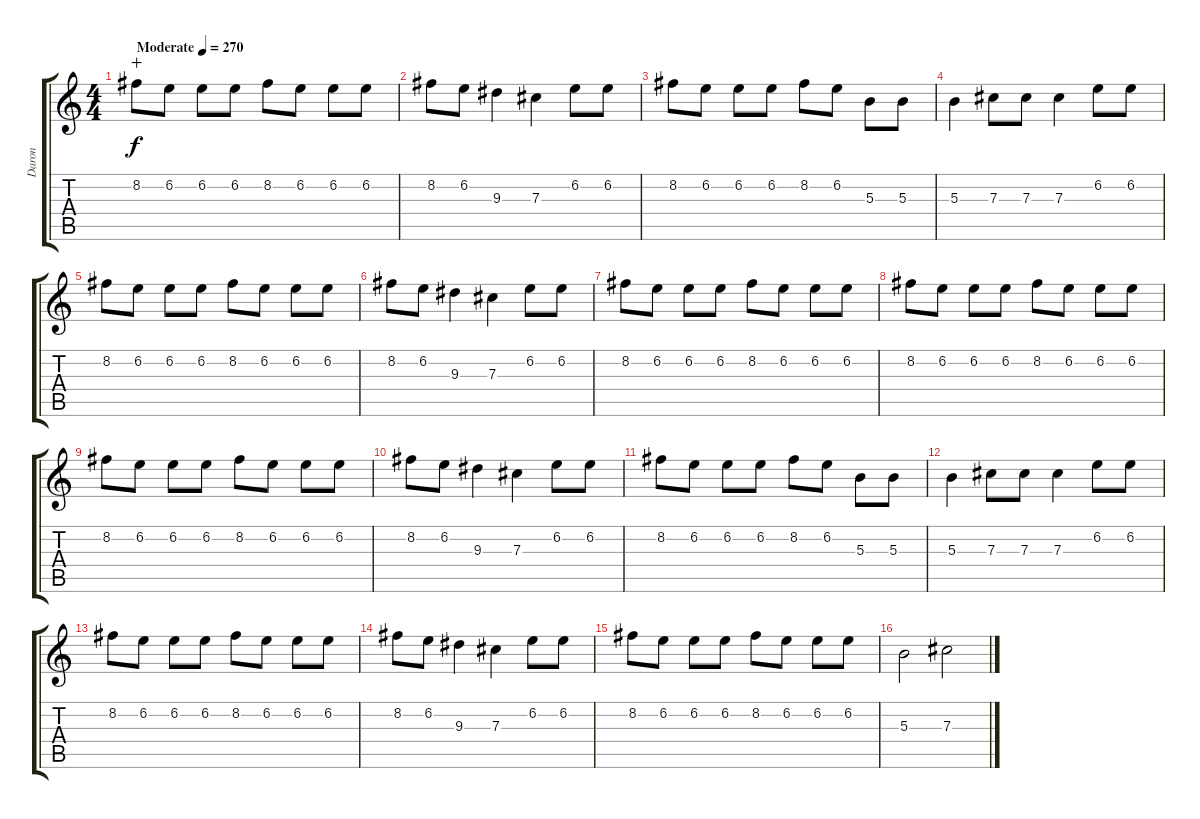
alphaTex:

\track ("Daron" "Daron") {instrument overdrivenguitar}
\staff {score tabs}
\tuning (Eb4 Bb3 Gb3 Db3 Ab2 Db2) {hide}
\ts (4 4)
\tempo (270 "Moderate")
\clef g2
\ks c
8.2.8{dy f instrument overdrivenguitar wahc} 6.2.8 6.2.8 6.2.8 8.2.8 6.2.8 6.2.8 6.2.8 |
8.2.8 6.2.8 9.3.4 7.3.4 6.2.8 6.2.8 |
8.2.8 6.2.8 6.2.8 6.2.8 8.2.8 6.2.8 5.3.8 5.3.8 |
5.3.4 7.3.8 7.3.8 7.3.4 6.2.8 6.2.8 |
8.2.8 6.2.8 6.2.8 6.2.8 8.2.8 6.2.8 6.2.8 6.2.8 |
8.2.8 6.2.8 9.3.4 7.3.4 6.2.8 6.2.8 |
8.2.8 6.2.8 6.2.8 6.2.8 8.2.8 6.2.8 6.2.8 6.2.8 |
8.2.8 6.2.8 6.2.8 6.2.8 8.2.8 6.2.8 6.2.8 6.2.8 |
8.2.8 6.2.8 6.2.8 6.2.8 8.2.8 6.2.8 6.2.8 6.2.8 |
8.2.8 6.2.8 9.3.4 7.3.4 6.2.8 6.2.8 |
8.2.8 6.2.8 6.2.8 6.2.8 8.2.8 6.2.8 5.3.8 5.3.8 |
5.3.4 7.3.8 7.3.8 7.3.4 6.2.8 6.2.8 |
8.2.8 6.2.8 6.2.8 6.2.8 8.2.8 6.2.8 6.2.8 6.2.8 |
8.2.8 6.2.8 9.3.4 7.3.4 6.2.8 6.2.8 |
8.2.8 6.2.8 6.2.8 6.2.8 8.2.8 6.2.8 6.2.8 6.2.8 |
5.3.2 7.3.2
